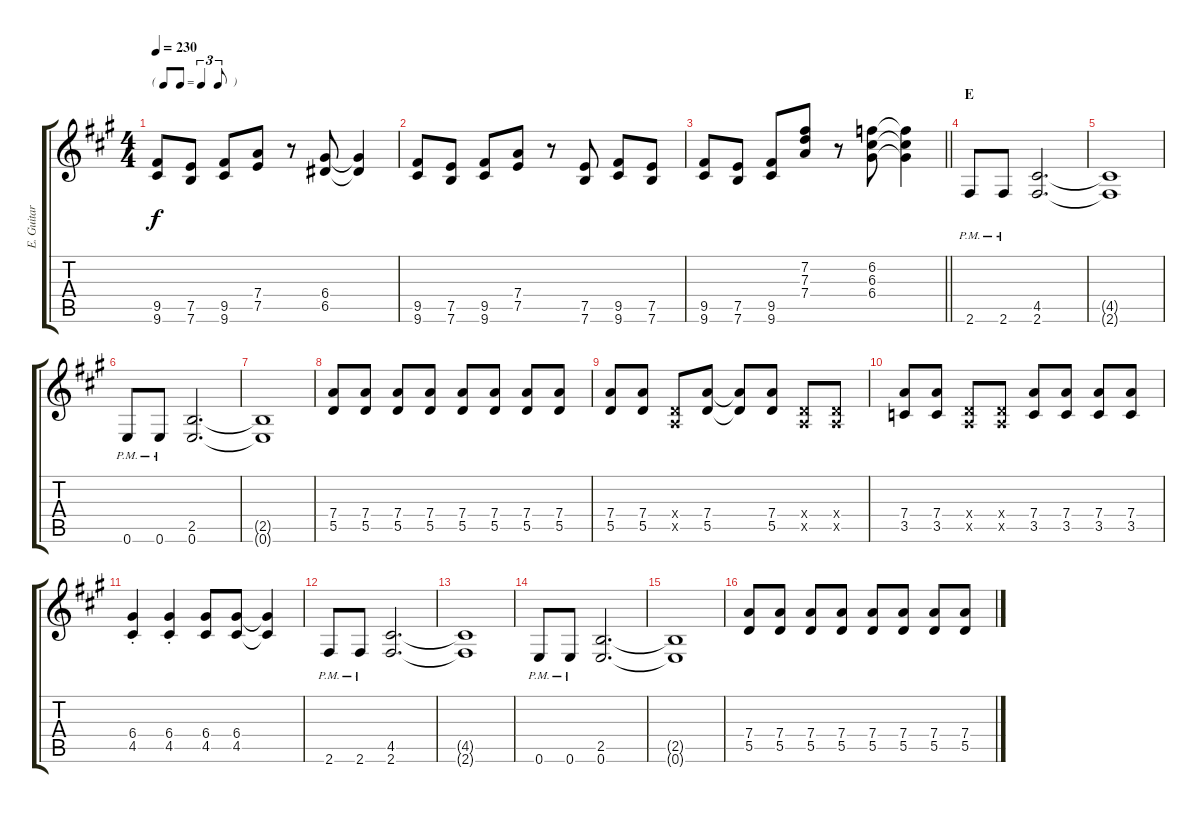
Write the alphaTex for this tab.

\track ("E. Guitar II" "E. Guitar ") {instrument overdrivenguitar}
\staff {score tabs}
\tuning (E4 B3 G3 D3 A2 E2) {hide}
\ts (4 4)
\tf triplet8th
\tempo 230
\clef g2
\ks a
(9.5 9.6).8{dy f} (7.5 7.6).8 (9.5 9.6).8 (7.4 7.5).8 r.8 (6.4 6.5).8 (6.4{t} 6.5{t}).4 |
(9.5 9.6).8 (7.5 7.6).8 (9.5 9.6).8 (7.4 7.5).8 r.8 (7.5 7.6).8 (9.5 9.6).8 (7.5 7.6).8 |
\barLineRight lightlight
(9.5 9.6).8 (7.5 7.6).8 (9.5 9.6).8 (7.2 7.3 7.4).8 r.8 (6.2 6.3 6.4).8 (6.2{t} 6.3{t} 6.4{t}).4 |
\section ("" "E")
2.6{pm}.8 2.6{pm}.8 (4.5 2.6).2{d} |
(4.5{t} 2.6{t}).1 |
0.6{pm}.8 0.6{pm}.8 (2.5 0.6).2{d} |
(2.5{t} 0.6{t}).1 |
(7.4 5.5).8 (7.4 5.5).8 (7.4 5.5).8 (7.4 5.5).8 (7.4 5.5).8 (7.4 5.5).8 (7.4 5.5).8 (7.4 5.5).8 |
(7.4 5.5).8 (7.4 5.5).8 (0.4{x} 0.5{x}).8 (7.4 5.5).8 (7.4{t} 5.5{t}).8 (7.4 5.5).8 (0.4{x} 0.5{x}).8 (0.4{x} 0.5{x}).8 |
(7.4 3.5).8 (7.4 3.5).8 (0.4{x} 0.5{x}).8 (0.4{x} 0.5{x}).8 (7.4 3.5).8 (7.4 3.5).8 (7.4 3.5).8 (7.4 3.5).8 |
(6.4{st} 4.5{st}).4 (6.4{st} 4.5{st}).4 (6.4 4.5).8 (6.4 4.5).8 (6.4{t} 4.5{t}).4 |
2.6{pm}.8 2.6{pm}.8 (4.5 2.6).2{d} |
(4.5{t} 2.6{t}).1 |
0.6{pm}.8 0.6{pm}.8 (2.5 0.6).2{d} |
(2.5{t} 0.6{t}).1 |
(7.4 5.5).8 (7.4 5.5).8 (7.4 5.5).8 (7.4 5.5).8 (7.4 5.5).8 (7.4 5.5).8 (7.4 5.5).8 (7.4 5.5).8
